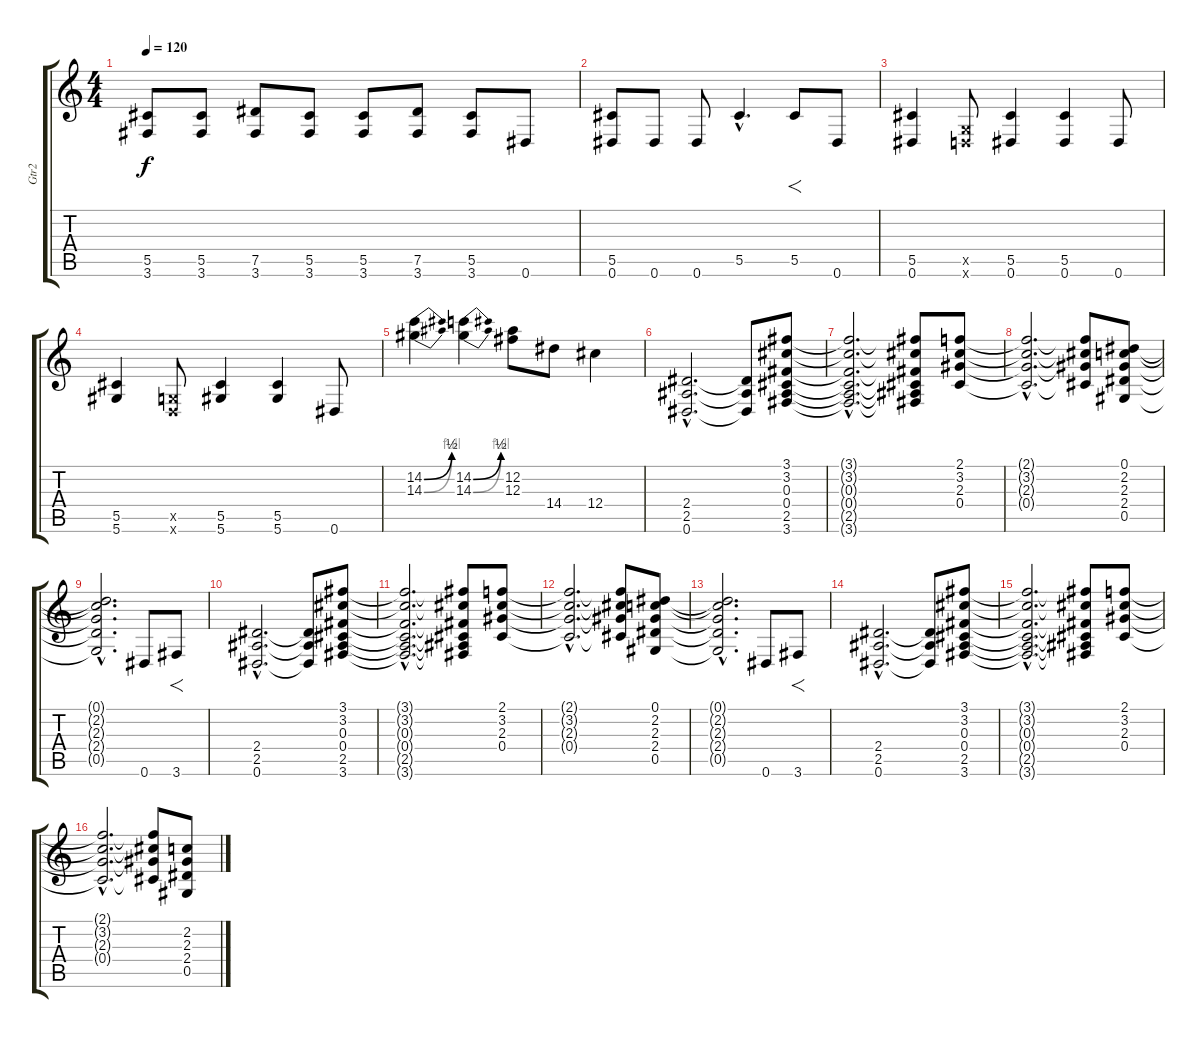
\track ("Gtr2" "Gtr2") {instrument overdrivenguitar}
\staff {score tabs}
\tuning (Eb4 Bb3 Gb3 Db3 Ab2 Eb2) {hide}
\ts (4 4)
\tempo 120
\clef g2
\ks c
(5.5 3.6).8{dy f} (5.5 3.6).8 (7.5 3.6).8 (5.5 3.6).8 (5.5 3.6).8 (7.5 3.6).8 (5.5 3.6).8 0.6.8 |
(5.5 0.6).8 0.6.8 0.6.8 5.5{hac}.4{d} 5.5.8{f} 0.6.8 |
(5.5 0.6).4 (-1.5{x} -1.6{x}).8 (5.5 0.6).4 (5.5 0.6).4 0.6.8 |
(5.5 5.6).4 (-1.5{x} -1.6{x}).8 (5.5 5.6).4 (5.5 5.6).4 0.6.8 |
(14.2{be (bend 0 0 60 2)} 14.3{be (bend 0 0 60 4)}).4 (14.2{be (bend 0 0 60 2)} 14.3{be (bend 0 0 60 4)}).4 (12.2 12.3).8 14.4.8 12.4.4 |
(2.4{hac} 2.5{hac} 0.6{hac}).2{d} (2.4{t} 2.5{t} 0.6{t}).8 (3.1 3.2 0.3 0.4 2.5 3.6).8 |
(3.1{hac t} 3.2{hac t} 0.3{hac t} 0.4{hac t} 2.5{hac t} 3.6{hac t}).2{d} (3.1{t} 3.2{t} 0.3{t} 0.4{t} 2.5{t} 3.6{t}).8 (2.1 3.2 2.3 0.4).8 |
(2.1{hac t} 3.2{hac t} 2.3{hac t} 0.4{hac t}).2{d} (2.1{t} 3.2{t} 2.3{t} 0.4{t}).8 (0.1 2.2 2.3 2.4 0.5).8 |
(0.1{hac t} 2.2{hac t} 2.3{hac t} 2.4{hac t} 0.5{hac t}).2{d} 0.6.8 3.6.8{f} |
(2.4{hac} 2.5{hac} 0.6{hac}).2{d} (2.4{t} 2.5{t} 0.6{t}).8 (3.1 3.2 0.3 0.4 2.5 3.6).8 |
(3.1{hac t} 3.2{hac t} 0.3{hac t} 0.4{hac t} 2.5{hac t} 3.6{hac t}).2{d} (3.1{t} 3.2{t} 0.3{t} 0.4{t} 2.5{t} 3.6{t}).8 (2.1 3.2 2.3 0.4).8 |
(2.1{hac t} 3.2{hac t} 2.3{hac t} 0.4{hac t}).2{d} (2.1{t} 3.2{t} 2.3{t} 0.4{t}).8 (0.1 2.2 2.3 2.4 0.5).8 |
(0.1{hac t} 2.2{hac t} 2.3{hac t} 2.4{hac t} 0.5{hac t}).2{d} 0.6.8 3.6.8{f} |
(2.4{hac} 2.5{hac} 0.6{hac}).2{d} (2.4{t} 2.5{t} 0.6{t}).8 (3.1 3.2 0.3 0.4 2.5 3.6).8 |
(3.1{hac t} 3.2{hac t} 0.3{hac t} 0.4{hac t} 2.5{hac t} 3.6{hac t}).2{d} (3.1{t} 3.2{t} 0.3{t} 0.4{t} 2.5{t} 3.6{t}).8 (2.1 3.2 2.3 0.4).8 |
(2.1{hac t} 3.2{hac t} 2.3{hac t} 0.4{hac t}).2{d} (2.1{t} 3.2{t} 2.3{t} 0.4{t}).8 (2.2 2.3 2.4 0.5).8
